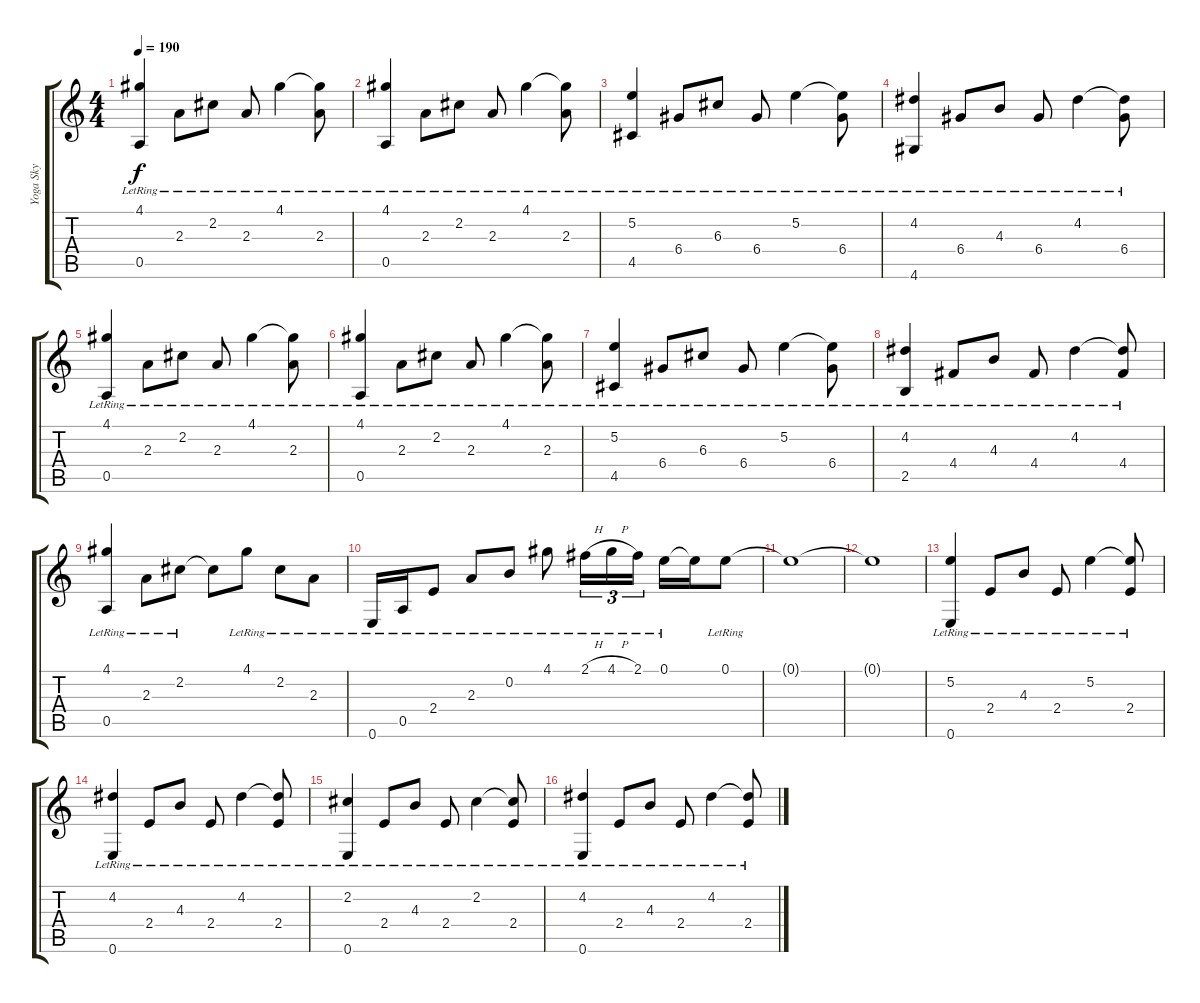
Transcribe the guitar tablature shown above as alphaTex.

\track ("Yoga Sky" "Yoga Sky") {instrument acousticguitarnylon}
\staff {score tabs}
\tuning (E4 B3 G3 D3 A2 E2) {hide}
\ts (4 4)
\tempo 190
\clef g2
\ks c
(4.1{lr} 0.5{lr}).4{dy f} 2.3{lr}.8 2.2{lr}.8 2.3{lr}.8 4.1{lr}.4 (4.1{t} 2.3{lr}).8 |
(4.1{lr} 0.5{lr}).4 2.3{lr}.8 2.2{lr}.8 2.3{lr}.8 4.1{lr}.4 (4.1{t} 2.3{lr}).8 |
(5.2{lr} 4.5{lr}).4 6.4{lr}.8 6.3{lr}.8 6.4{lr}.8 5.2{lr}.4 (5.2{t} 6.4{lr}).8 |
(4.2{lr} 4.6{lr}).4 6.4{lr}.8 4.3{lr}.8 6.4{lr}.8 4.2{lr}.4 (4.2{t} 6.4{lr}).8 |
(4.1{lr} 0.5{lr}).4 2.3{lr}.8 2.2{lr}.8 2.3{lr}.8 4.1{lr}.4 (4.1{t} 2.3{lr}).8 |
(4.1{lr} 0.5{lr}).4 2.3{lr}.8 2.2{lr}.8 2.3{lr}.8 4.1{lr}.4 (4.1{t} 2.3{lr}).8 |
(5.2{lr} 4.5{lr}).4 6.4{lr}.8 6.3{lr}.8 6.4{lr}.8 5.2{lr}.4 (5.2{t} 6.4{lr}).8 |
(4.2{lr} 2.5{lr}).4 4.4{lr}.8 4.3{lr}.8 4.4{lr}.8 4.2{lr}.4 (4.2{t} 4.4{lr}).8 |
(4.1{lr} 0.5{lr}).4 2.3{lr}.8 2.2{lr}.8 2.2{t}.8 4.1{lr}.8 2.2{lr}.8 2.3{lr}.8 |
0.6{lr}.16 0.5{lr}.16 2.4{lr}.8 2.3{lr}.8 0.2{lr}.8 4.1{lr}.8 2.1{h lr}.16{tu (3 2)} 4.1{h lr}.16{tu (3 2)} 2.1{lr}.16{tu (3 2)} 0.1{lr}.16 0.1{t}.16 0.1{lr}.8 |
0.1{t}.1 |
0.1{t}.1 |
(5.2{lr} 0.6{lr}).4 2.4{lr}.8 4.3{lr}.8 2.4{lr}.8 5.2{lr}.4 (5.2{t} 2.4{lr}).8 |
(4.2{lr} 0.6{lr}).4 2.4{lr}.8 4.3{lr}.8 2.4{lr}.8 4.2{lr}.4 (4.2{t} 2.4{lr}).8 |
(2.2{lr} 0.6{lr}).4 2.4{lr}.8 4.3{lr}.8 2.4{lr}.8 2.2{lr}.4 (2.2{t} 2.4{lr}).8 |
(4.2{lr} 0.6{lr}).4 2.4{lr}.8 4.3{lr}.8 2.4{lr}.8 4.2{lr}.4 (4.2{t} 2.4{lr}).8
